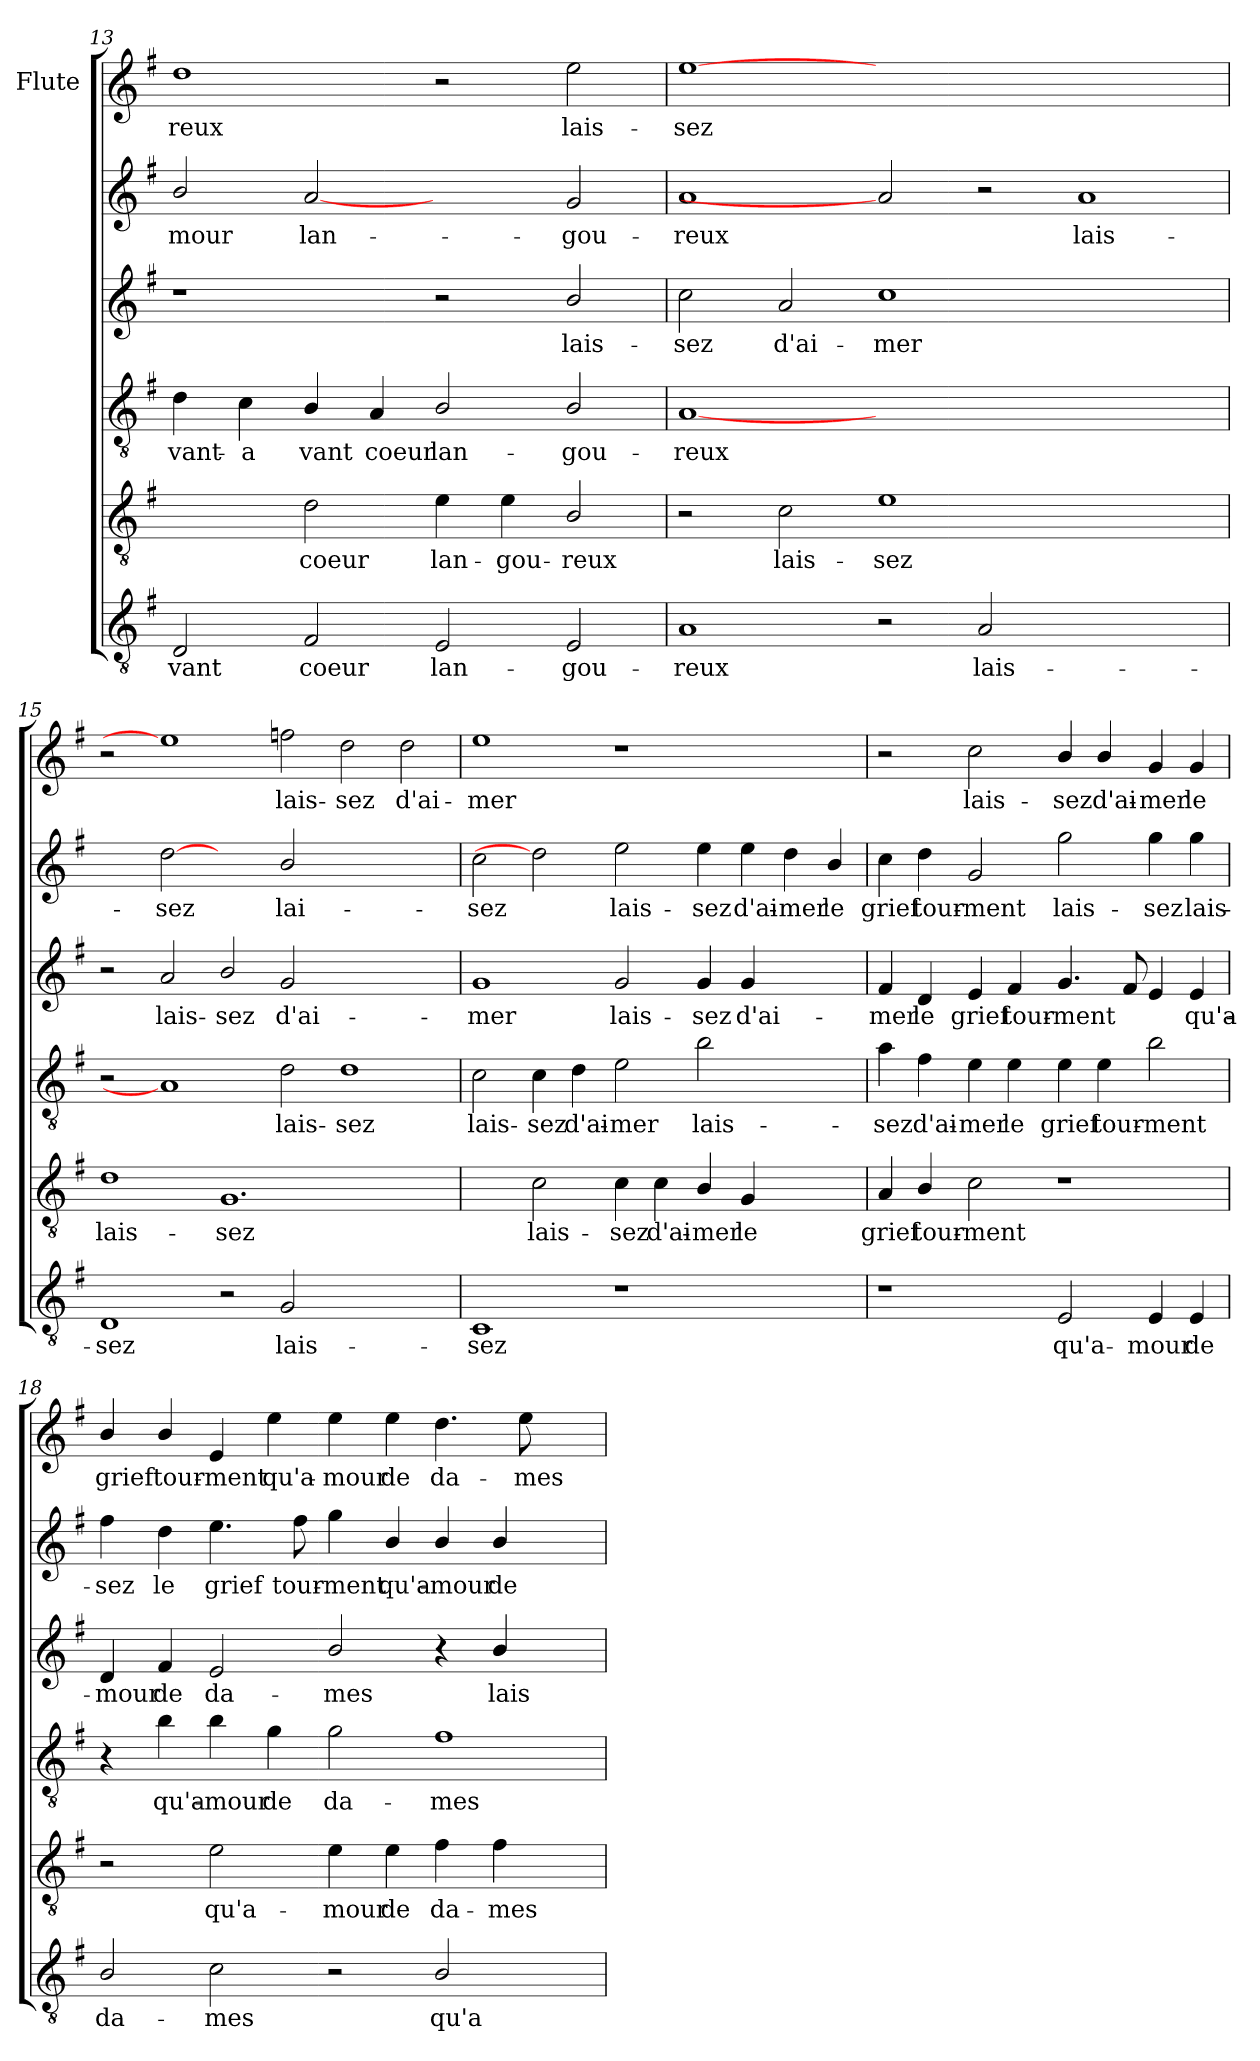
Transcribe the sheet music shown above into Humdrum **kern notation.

**kern	**text	**kern	**text	**kern	**text	**kern	**text	**kern	**text	**kern	**text
*part6	*part6	*part5	*part5	*part4	*part4	*part3	*part3	*part2	*part2	*part1	*part1
*staff6	*staff6	*staff5	*staff5	*staff4	*staff4	*staff3	*staff3	*staff2	*staff2	*staff1	*staff1
*	*	*	*	*	*	*	*	*	*	*I"Flute	*
!!LO:PB:g=z
*clefGv2	*	*clefGv2	*	*clefGv2	*	*clefG2	*	*clefG2	*	*clefG2	*
*ITrd1c2	*	*ITrd1c2	*	*ITrd1c2	*	*ITrd1c2	*	*ITrd1c2	*	*ITrd1c2	*
*k[b-]	*	*k[b-]	*	*k[b-]	*	*k[b-]	*	*k[b-]	*	*k[b-]	*
*F:	*	*F:	*	*F:	*	*F:	*	*F:	*	*F:	*
=13	=13	=13	=13	=13	=13	=13	=13	=13	=13	=13	=13
!	!LO:LY:b	!	!	!	!LO:LY:b	!	!	!	!LO:LY:b	!	!LO:LY:b
2C/	-vant	2e\yy	.	4c\	-vant-	1r	.	2a/	-mour	1cc	-reux
!	!	!	!	!	!LO:LY:b	!	!	!	!	!	!
.	.	.	.	4B-\	-a	.	.	.	.	.	.
!	!LO:LY:b	!	!LO:LY:b	!	!LO:LY:b	!	!	!	!LO:LY:b	!	!
2E/	coeur	2c\	coeur	4A/	vant	.	.	[2g	lan-	.	.
!	!	!	!	!	!LO:LY:b	!	!	!	!	!	!
.	.	.	.	4G/	coeur	.	.	.	.	.	.
!	!LO:LY:b	!	!LO:LY:b	!	!LO:LY:b	!	!	!	!	!	!
2D/	lan-	4d\	lan-	2A/	lan-	2r	.	2ryy	.	2r	.
!	!	!	!LO:LY:b	!	!	!	!	!	!	!	!
.	.	4d\	-gou-	.	.	.	.	.	.	.	.
!	!LO:LY:b	!	!LO:LY:b	!	!LO:LY:b	!	!LO:LY:b	!	!LO:LY:b	!	!LO:LY:b
2D/	-gou-	2A/	-reux	2A/	-gou-	2a/	lais-	2f/	-gou-	2dd\	lais-
=14	=14	=14	=14	=14	=14	=14	=14	=14	=14	=14	=14
!	!LO:LY:b	!	!	!	!LO:LY:b	!	!LO:LY:b	!	!LO:LY:b	!	!LO:LY:b
1G	-reux	2r	.	[1G	-reux	2b-\	-sez	1g	-reux	[1dd	-sez
!	!	!	!LO:LY:b	!	!	!	!LO:LY:b	!	!	!	!
.	.	2B-\	lais-	.	.	2g/	d'ai-	.	.	.	.
!	!	!	!LO:LY:b	!	!	!	!LO:LY:b	!	!	!	!
2r	.	1d	-sez	0ryy	.	1b-	-mer	2g]	.	0ryy	.
!	!LO:LY:b	!	!	!	!	!	!	!	!	!	!
2G/	lais-	.	.	.	.	.	.	2r	.	.	.
!	!	!	!	!	!	!	!	!	!LO:LY:b	!	!
1ryy	.	1ryy	.	.	.	1ryy	.	1g	lais-	.	.
=15	=15	=15	=15	=15	=15	=15	=15	=15	=15	=15	=15
!	!LO:LY:b	!	!LO:LY:b	!	!	!	!	!	!	!	!
1C	-sez	1c	lais-	2r	.	2r	.	2g/yy	.	2r	.
!	!	!	!	!	!	!	!LO:LY:b	!	!LO:LY:b	!	!
.	.	.	.	1G]	.	2g/	lais-	[2cc	-sez	1dd]	.
!	!	!	!LO:LY:b	!	!	!	!LO:LY:b	!	!	!	!
2r	.	1.F	-sez	.	.	2a/	-sez	2ryy	.	.	.
!	!LO:LY:b	!	!	!	!LO:LY:b	!	!LO:LY:b	!	!LO:LY:b	!	!LO:LY:b
2F/	lais-	.	.	2c\	lais-	2f/	d'ai-	2a/	lai-	2ee-X\	lais-
!	!	!	!	!	!LO:LY:b	!	!	!	!	!	!LO:LY:b
1ryy	.	.	.	1c	-sez	1ryy	.	1ryy	.	2cc\	-sez
!	!	!	!	!	!	!	!	!	!	!	!LO:LY:b
.	.	2ryy	.	.	.	.	.	.	.	2cc\	d'ai-
!!LO:LB:g=z
=16	=16	=16	=16	=16	=16	=16	=16	=16	=16	=16	=16
!	!LO:LY:b	!	!	!	!LO:LY:b	!	!LO:LY:b	!	!LO:LY:b	!	!LO:LY:b
1BB-	-sez	2F/yy	.	2B-\	lais-	1f	-mer	2b-\	-sez	1dd	-mer
!	!	!	!LO:LY:b	!	!LO:LY:b	!	!	!	!	!	!
.	.	2B-\	lais-	4B-\	-sez	.	.	2cc]	.	.	.
!	!	!	!	!	!LO:LY:b	!	!	!	!	!	!
.	.	.	.	4c\	d'ai-	.	.	.	.	.	.
!	!	!	!LO:LY:b	!	!LO:LY:b	!	!LO:LY:b	!	!LO:LY:b	!	!
1r	.	4B-\	-sez	2d\	-mer	2f/	lais-	2dd\	lais-	1r	.
!	!	!	!LO:LY:b	!	!	!	!	!	!	!	!
.	.	4B-\	d'ai-	.	.	.	.	.	.	.	.
!	!	!	!LO:LY:b	!	!LO:LY:b	!	!LO:LY:b	!	!LO:LY:b	!	!
.	.	4A/	-mer	2a\	lais-	4f/	-sez	4dd\	-sez	.	.
!	!	!	!LO:LY:b	!	!	!	!LO:LY:b	!	!LO:LY:b	!	!
.	.	4F/	le	.	.	4f/	d'ai-	4dd\	d'ai-	.	.
!	!	!	!	!	!	!	!	!	!LO:LY:b	!	!
2ryy	.	2ryy	.	2ryy	.	2ryy	.	4cc\	-mer	2ryy	.
!	!	!	!	!	!	!	!	!	!LO:LY:b	!	!
.	.	.	.	.	.	.	.	4a/	le	.	.
=17	=17	=17	=17	=17	=17	=17	=17	=17	=17	=17	=17
!	!	!	!LO:LY:b	!	!LO:LY:b	!	!LO:LY:b	!	!LO:LY:b	!	!
1r	.	4G/	grief	4g\	-sez	4e/	-mer	4b-\	grief	2r	.
!	!	!	!LO:LY:b	!	!LO:LY:b	!	!LO:LY:b	!	!LO:LY:b	!	!
.	.	4A/	tour-	4e\	d'ai-	4c/	le	4cc\	tour-	.	.
!	!	!	!LO:LY:b	!	!LO:LY:b	!	!LO:LY:b	!	!LO:LY:b	!	!LO:LY:b
.	.	2B-\	-ment	4d\	-mer	4d/	grief	2f/	-ment	2b-\	lais-
!	!	!	!	!	!LO:LY:b	!	!LO:LY:b	!	!	!	!
.	.	.	.	4d\	le	4e/	tour-	.	.	.	.
!	!LO:LY:b	!	!	!	!LO:LY:b	!	!LO:LY:b	!	!LO:LY:b	!	!LO:LY:b
2D/	qu'a-	1r	.	4d\	grief	4.f/	-ment	2ff\	lais-	4a/	-sez
!	!	!	!	!	!LO:LY:b	!	!	!	!	!	!LO:LY:b
.	.	.	.	4d\	tour-	.	.	.	.	4a/	d'ai-
.	.	.	.	.	.	8e/	.	.	.	.	.
!	!LO:LY:b	!	!	!	!LO:LY:b	!	!	!	!LO:LY:b	!	!LO:LY:b
4D/	-mour	.	.	2a\	-ment	4d/	.	4ff\	-sez	4f/	-mer
!	!LO:LY:b	!	!	!	!	!	!LO:LY:b	!	!LO:LY:b	!	!LO:LY:b
4D/	de	.	.	.	.	4d/	qu'a-	4ff\	lais-	4f/	le
=18	=18	=18	=18	=18	=18	=18	=18	=18	=18	=18	=18
!	!LO:LY:b	!	!	!	!	!	!LO:LY:b	!	!LO:LY:b	!	!LO:LY:b
2A/	da-	2r	.	4r	.	4c/	-mour	4ee\	-sez	4a/	grief
!	!	!	!	!	!LO:LY:b	!	!LO:LY:b	!	!LO:LY:b	!	!LO:LY:b
.	.	.	.	4a\	qu'a-	4e/	de	4cc\	le	4a/	tour-
!	!LO:LY:b	!	!LO:LY:b	!	!LO:LY:b	!	!LO:LY:b	!	!LO:LY:b	!	!LO:LY:b
2B-\	-mes	2d\	qu'a-	4a\	-mour	2d/	da-	4.dd\	grief	4d/	-ment
!	!	!	!	!	!LO:LY:b	!	!	!	!	!	!LO:LY:b
.	.	.	.	4f\	de	.	.	.	.	4dd\	qu'a-
!	!	!	!	!	!	!	!	!	!LO:LY:b	!	!
.	.	.	.	.	.	.	.	8ee\	tour-	.	.
!	!	!	!LO:LY:b	!	!LO:LY:b	!	!LO:LY:b	!	!LO:LY:b	!	!LO:LY:b
2r	.	4d\	-mour	2f\	da-	2a/	-mes	4ff\	-ment	4dd\	-mour
!	!	!	!LO:LY:b	!	!	!	!	!	!LO:LY:b	!	!LO:LY:b
.	.	4d\	de	.	.	.	.	4a/	qu'a-	4dd\	de
!	!LO:LY:b	!	!LO:LY:b	!	!LO:LY:b	!	!	!	!LO:LY:b	!	!LO:LY:b
2A/	qu'a-	4e\	da-	1e	-mes	4r	.	4a/	-mour	4.cc\	da-
!	!	!	!LO:LY:b	!	!	!	!LO:LY:b	!	!LO:LY:b	!	!
.	.	4e\	-mes	.	.	4a/	lais-	4a/	de	.	.
!	!	!	!	!	!	!	!	!	!	!	!LO:LY:b
.	.	.	.	.	.	.	.	.	.	8dd\	-mes
2ryy	.	2ryy	.	.	.	2ryy	.	2ryy	.	2ryy	.
=	=	=	=	=	=	=	=	=	=	=	=
*-	*-	*-	*-	*-	*-	*-	*-	*-	*-	*-	*-
